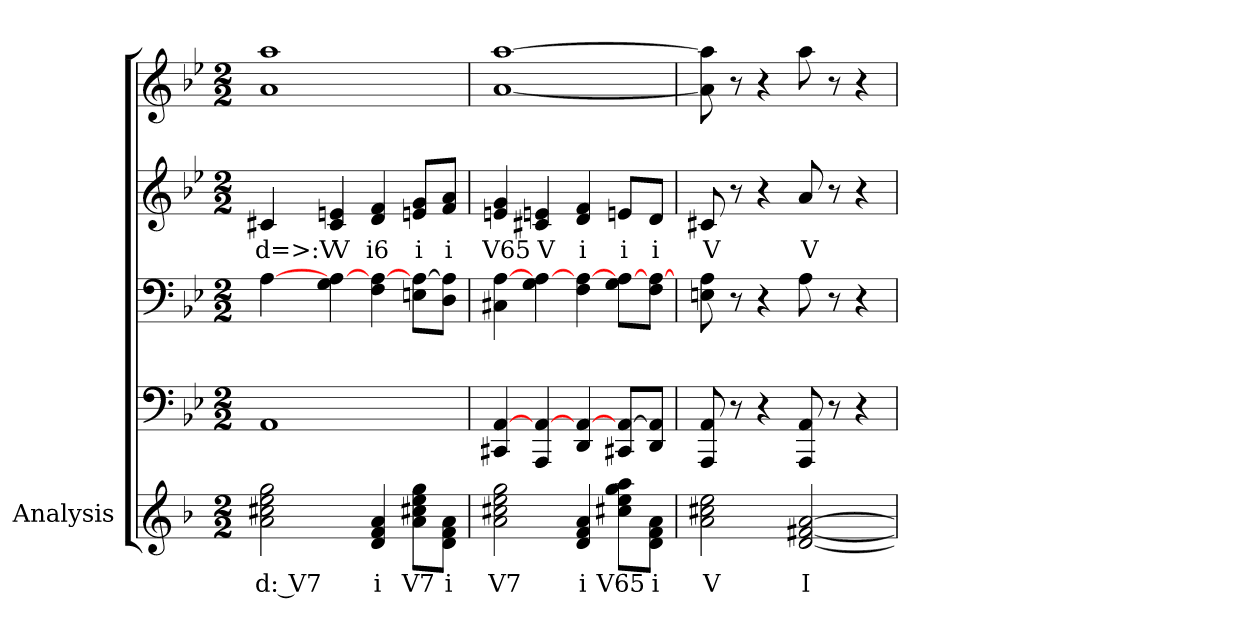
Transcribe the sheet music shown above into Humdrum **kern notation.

**kern	**text	**kern	**kern	**kern	**text	**kern
*part5	*part5	*part4	*part3	*part2	*part2	*part1
*staff5	*staff5	*staff4	*staff3	*staff2	*staff2	*staff1
*I"Analysis	*	*	*	*	*	*
*	*	*clefF4	*clefF4	*clefG2	*	*clefG2
*k[b-]	*	*k[b-e-]	*k[b-e-]	*k[b-e-]	*	*k[b-e-]
*M2/2	*	*M2/2	*M2/2	*M2/2	*	*M2/2
=1	=1	=1	=1	=1	=1	=1
2a 2cc#X 2ee 2gg	d: V7	1AA	[4A	4c#X	d=>:V	1a 1aa
.	.	.	4G [4A	4c# 4en	V	.
4d 4f 4a	i	.	4F [4A	4d 4f	i6	.
8a 8cc#X 8ee 8ggL	V7	.	8En [8AL	8en 8gL	i	.
8d 8f 8aJ	i	.	8D 8A]J	8f 8aJ	i	.
=33	=33	=33	=33	=33	=33	=33
2a 2cc#X 2ee 2gg	V7	4CC#X [4AA	4C#X [4A	4en 4g	V65	[1a [1aa
.	.	4AAA [4AA	4G [4A	4c#X 4en	V	.
4d 4f 4a	i	4DD [4AA	4F [4A	4d 4f	i	.
8cc#X 8ee 8gg 8aaL	V65	8CC#X [8AAL	8G [8AL	8enL	i	.
8d 8f 8aJ	i	8DD 8AA]J	8F [8AJ	8dJ	i	.
=34	=34	=34	=34	=34	=34	=34
2a 2cc#X 2ee	V	8AAA 8AA	8En 8A	8c#X	V	8a] 8aa]
.	.	8r	8r	8r	.	8r
.	.	4r	4r	4r	.	4r
[2d [2f#X [2a	I	8AAA 8AA	8A	8a	V	8aa
.	.	8r	8r	8r	.	8r
.	.	4r	4r	4r	.	4r
=	=	=	=	=	=	=
*-	*-	*-	*-	*-	*-	*-
